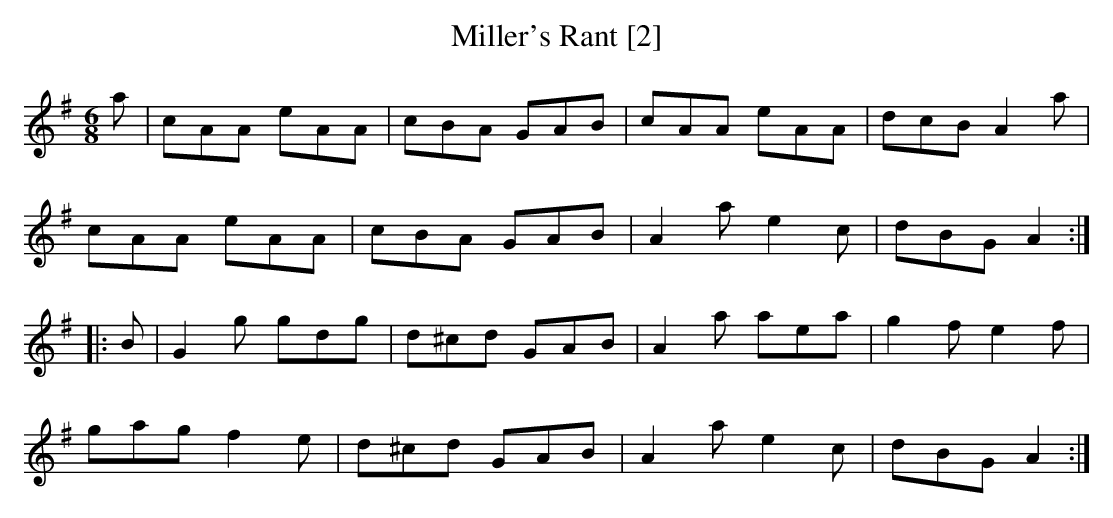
X:1
T:Miller's Rant [2]
M:6/8
L:1/8
K:Ador
a|cAA eAA|cBA GAB|cAA eAA|dcB A2a|
cAA eAA|cBA GAB|A2a e2c|dBG A2:|
|:B|G2g gdg|d^cd GAB|A2a aea|g2f e2f|
gag f2e|d^cd GAB|A2a e2c|dBG A2:|]
